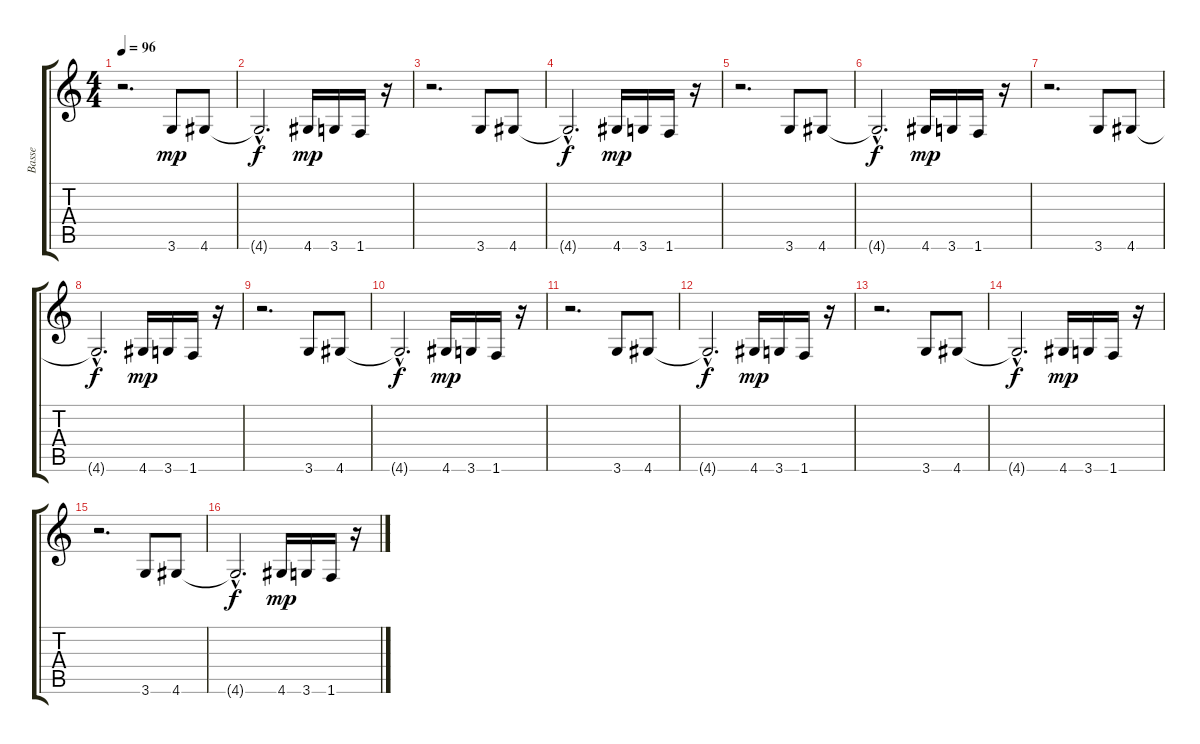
\track ("Basse" "Basse") {instrument acousticbass}
\staff {score tabs}
\tuning (E4 B3 G3 D3 A2 E2) {hide}
\ts (4 4)
\tempo 96
\clef g2
\ks c
r.2{d dy mp} 3.6.8 4.6.8 |
4.6{hac t}.2{d dy f} 4.6.16{dy mp} 3.6.16 1.6.16 r.16 |
r.2{d} 3.6.8 4.6.8 |
4.6{hac t}.2{d dy f} 4.6.16{dy mp} 3.6.16 1.6.16 r.16 |
r.2{d} 3.6.8 4.6.8 |
4.6{hac t}.2{d dy f} 4.6.16{dy mp} 3.6.16 1.6.16 r.16 |
r.2{d} 3.6.8 4.6.8 |
4.6{hac t}.2{d dy f} 4.6.16{dy mp} 3.6.16 1.6.16 r.16 |
r.2{d} 3.6.8 4.6.8 |
4.6{hac t}.2{d dy f} 4.6.16{dy mp} 3.6.16 1.6.16 r.16 |
r.2{d} 3.6.8 4.6.8 |
4.6{hac t}.2{d dy f} 4.6.16{dy mp} 3.6.16 1.6.16 r.16 |
r.2{d} 3.6.8 4.6.8 |
4.6{hac t}.2{d dy f} 4.6.16{dy mp} 3.6.16 1.6.16 r.16 |
r.2{d} 3.6.8 4.6.8 |
4.6{hac t}.2{d dy f} 4.6.16{dy mp} 3.6.16 1.6.16 r.16
